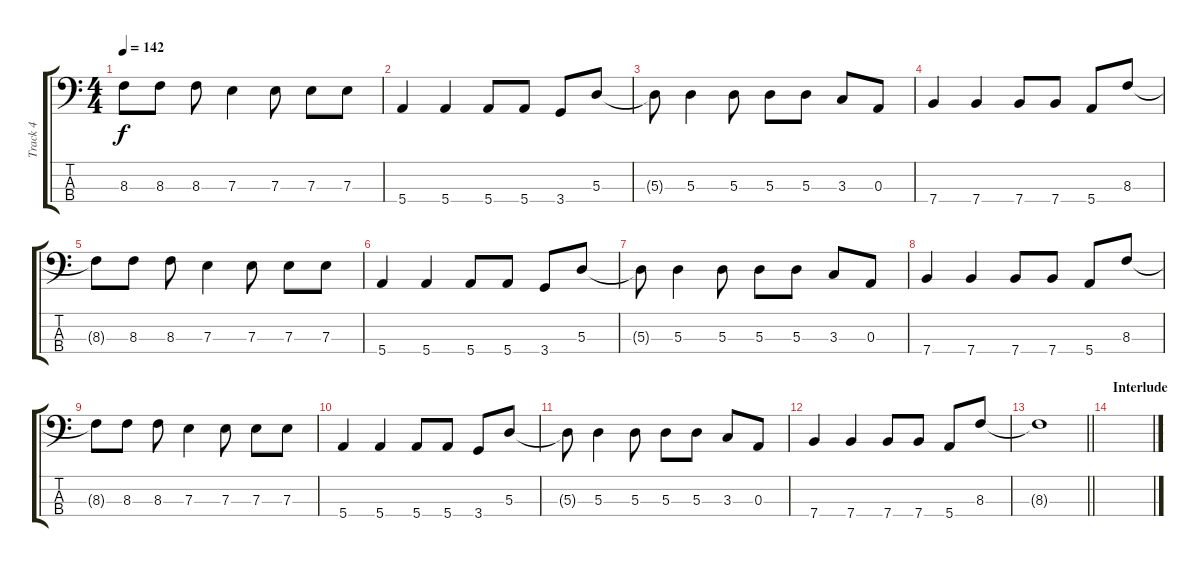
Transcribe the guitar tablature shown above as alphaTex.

\track ("Track 4" "Track 4") {instrument electricbassfinger}
\staff {score tabs}
\tuning (G2 D2 A1 E1) {hide}
\ts (4 4)
\tempo 142
\clef f4
\ks c
8.3{t}.8{dy f} 8.3.8 8.3.8 7.3.4 7.3.8 7.3.8 7.3.8 |
5.4.4 5.4.4 5.4.8 5.4.8 3.4.8 5.3.8 |
5.3{t}.8 5.3.4 5.3.8 5.3.8 5.3.8 3.3.8 0.3.8 |
7.4.4 7.4.4 7.4.8 7.4.8 5.4.8 8.3.8 |
8.3{t}.8 8.3.8 8.3.8 7.3.4 7.3.8 7.3.8 7.3.8 |
5.4.4 5.4.4 5.4.8 5.4.8 3.4.8 5.3.8 |
5.3{t}.8 5.3.4 5.3.8 5.3.8 5.3.8 3.3.8 0.3.8 |
7.4.4 7.4.4 7.4.8 7.4.8 5.4.8 8.3.8 |
8.3{t}.8 8.3.8 8.3.8 7.3.4 7.3.8 7.3.8 7.3.8 |
5.4.4 5.4.4 5.4.8 5.4.8 3.4.8 5.3.8 |
5.3{t}.8 5.3.4 5.3.8 5.3.8 5.3.8 3.3.8 0.3.8 |
7.4.4 7.4.4 7.4.8 7.4.8 5.4.8 8.3.8 |
\barLineRight lightlight
8.3{t}.1 |
\section ("" "Interlude")
